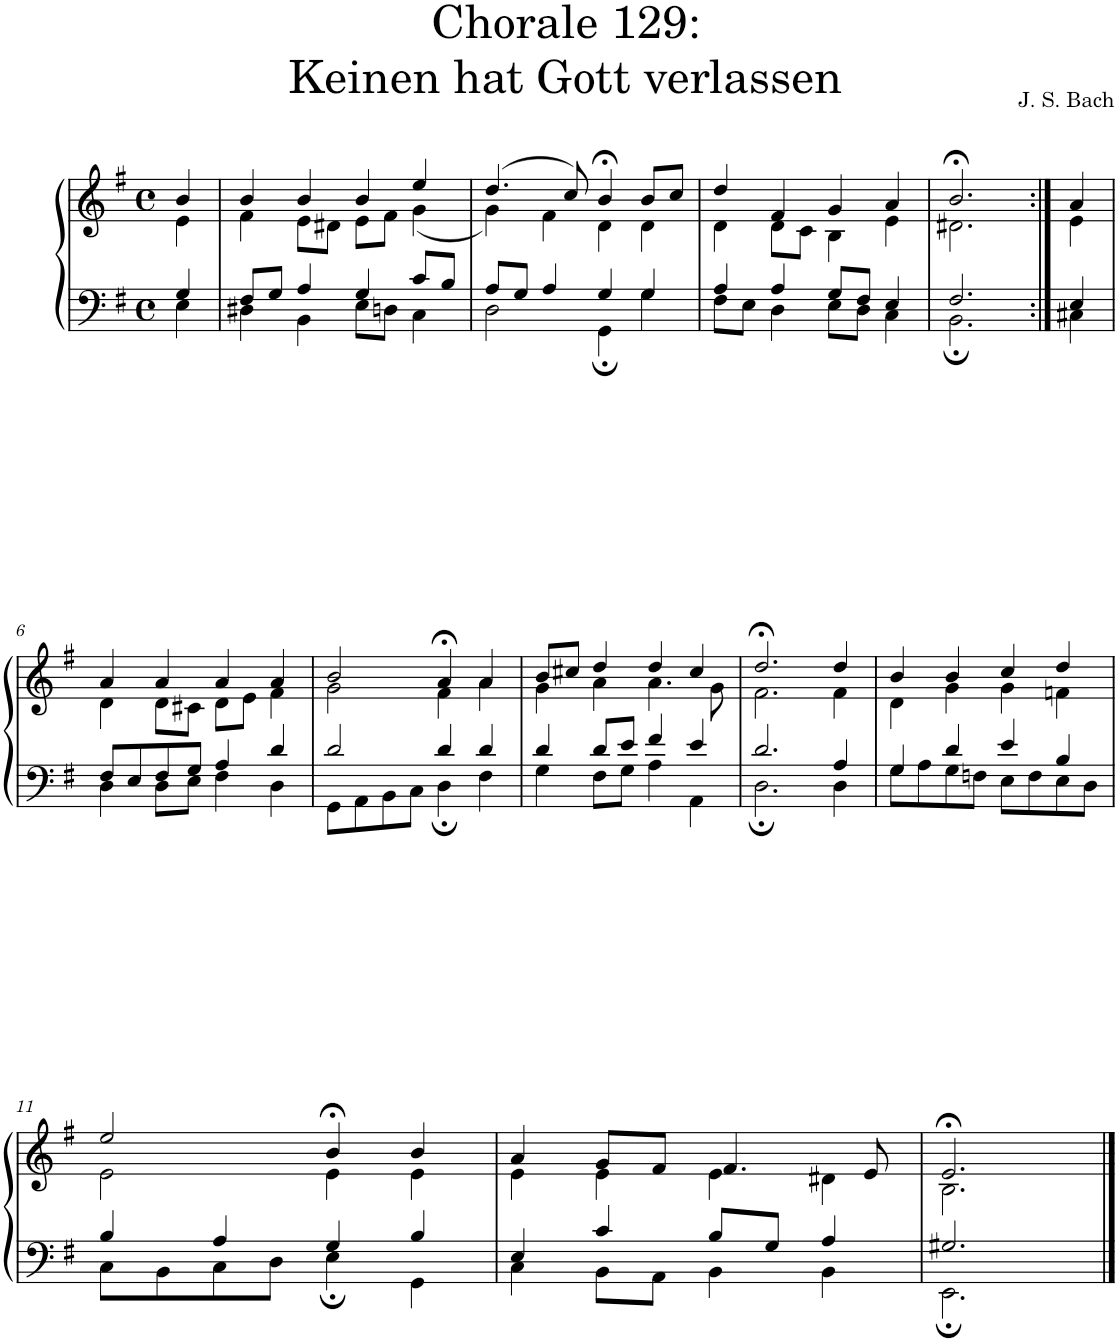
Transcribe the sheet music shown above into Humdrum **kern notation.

**kern	**kern
*part1	*part1
*staff2	*staff1
*I"S,A	*
*clefF4	*clefG2
*k[f#]	*k[f#]
*M4/4	*M4/4
*met(c)	*met(c)
=	=
*^	*^
4G/	4E\	4b/	4e\
=1	=1	=1	=1
8F#/L	4D#X\	4b/	4f#\
8G/J	.	.	.
4A/	4BB\	4b/	8e\L
.	.	.	8d#X\J
4G/	8E\L	4b/	8e\L
.	8Dn\J	.	8f#\J
8c/L	4C\	4ee/	(<4g\
8B/J	.	.	.
=2	=2	=2	=2
8A/L	2D\	(>4.dd/	4g\)
8G/J	.	.	.
4A/	.	.	4f#\
.	.	8cc/)	.
4G/	4GG;\	4b;</	4d\
4G/	4G\	8b/L	4d\
.	.	8cc/J	.
=3	=3	=3	=3
4A/	8F#\L	4dd/	4d\
.	8E\J	.	.
4A/	4D\	4f#/	8d\L
.	.	.	8c\J
8G/L	8E\L	4g/	4B\
8F#/J	8D\J	.	.
4E/	4C\	4a/	4e\
=109	=109	=109	=109
2.F#/	2.BB;\	2.b;</	2.d#X\
=110:|!	=110:|!	=110:|!	=110:|!
4E/	4C#X\	4a/	4e\
!!LO:LB:g=z	!!
=6	=6	=6	=6
8F#/L	4D\	4a/	4d\
8E/	.	.	.
8F#/	8D\L	4a/	8d\L
8G/J	8E\J	.	8c#X\J
4A/	4F#\	4a/	8d\L
.	.	.	8e\J
4d/	4D\	4a/	4f#\
=7	=7	=7	=7
2d/	8GG\L	2b/	2g\
.	8AA\	.	.
.	8BB\	.	.
.	8C\J	.	.
4d/	4D;\	4a;</	4f#\
4d/	4F#\	4a/	4a\
=8	=8	=8	=8
4d/	4G\	8b/L	4g\
.	.	8cc#X/J	.
8d/L	8F#\L	4dd/	4a\
8e/J	8G\J	.	.
4f#/	4A\	4dd/	4.a\
4e/	4AA\	4cc#/	.
.	.	.	8g\
=9	=9	=9	=9
2.d/	2.D;\	2.dd;</	2.f#\
4A/	4D\	4dd/	4f#\
=10	=10	=10	=10
4G/	8G\L	4b/	4d\
.	8A\	.	.
4d/	8G\	4b/	4g\
.	8Fn\J	.	.
4e/	8E\L	4cc/	4g\
.	8F\	.	.
4B/	8E\	4dd/	4fn\
.	8D\J	.	.
!!LO:LB:g=z	!!
=11	=11	=11	=11
4B/	8C\L	2ee/	2e\
.	8BB\	.	.
4A/	8C\	.	.
.	8D\J	.	.
4G/	4E;\	4b;</	4e\
4B/	4GG\	4b/	4e\
=12	=12	=12	=12
4E/	4C\	4a/	4e\
4c/	8BB\L	8g/L	4e\
.	8AA\J	8f#/J	.
8B/L	4BB\	4.f#/	4e\
8G/J	.	.	.
4A/	4BB\	.	4d#X\
.	.	8e/	.
=13	=13	=13	=13
2.G#X/	2.EE;\	2.e;</	2.B\
*v	*v	*	*
*	*v	*v
==	==
*-	*-
